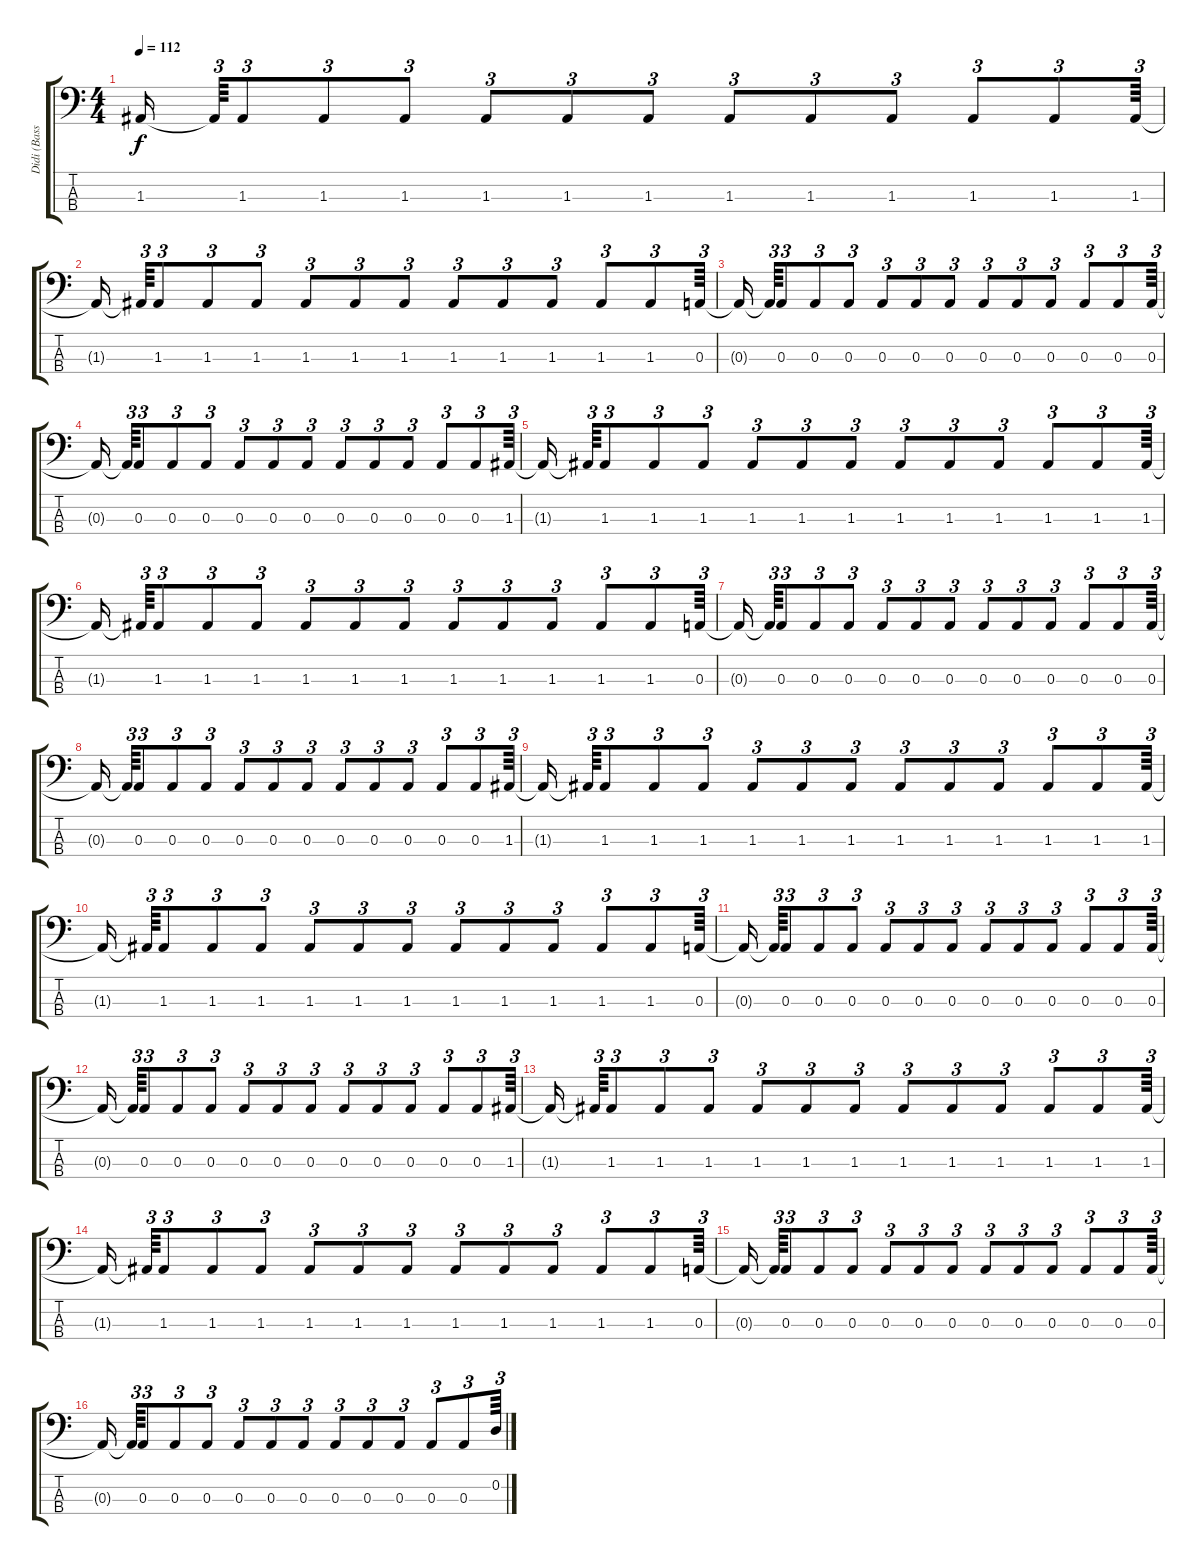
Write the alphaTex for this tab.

\track ("Didi (Bass)" "Didi (Bass") {instrument electricbassfinger}
\staff {score tabs}
\tuning (G2 D2 A1 E1) {hide}
\ts (4 4)
\tempo 112
\clef f4
\ks c
1.3{t}.16{dy f} 1.3{t}.64{tu (3 2)} 1.3.8{tu (3 2)} 1.3.8{tu (3 2)} 1.3.8{tu (3 2)} 1.3.8{tu (3 2)} 1.3.8{tu (3 2)} 1.3.8{tu (3 2)} 1.3.8{tu (3 2)} 1.3.8{tu (3 2)} 1.3.8{tu (3 2)} 1.3.8{tu (3 2)} 1.3.8{tu (3 2)} 1.3.64{tu (3 2)} |
1.3{t}.16 1.3{t}.64{tu (3 2)} 1.3.8{tu (3 2)} 1.3.8{tu (3 2)} 1.3.8{tu (3 2)} 1.3.8{tu (3 2)} 1.3.8{tu (3 2)} 1.3.8{tu (3 2)} 1.3.8{tu (3 2)} 1.3.8{tu (3 2)} 1.3.8{tu (3 2)} 1.3.8{tu (3 2)} 1.3.8{tu (3 2)} 0.3.64{tu (3 2)} |
0.3{t}.16 0.3{t}.64{tu (3 2)} 0.3.8{tu (3 2)} 0.3.8{tu (3 2)} 0.3.8{tu (3 2)} 0.3.8{tu (3 2)} 0.3.8{tu (3 2)} 0.3.8{tu (3 2)} 0.3.8{tu (3 2)} 0.3.8{tu (3 2)} 0.3.8{tu (3 2)} 0.3.8{tu (3 2)} 0.3.8{tu (3 2)} 0.3.64{tu (3 2)} |
0.3{t}.16 0.3{t}.64{tu (3 2)} 0.3.8{tu (3 2)} 0.3.8{tu (3 2)} 0.3.8{tu (3 2)} 0.3.8{tu (3 2)} 0.3.8{tu (3 2)} 0.3.8{tu (3 2)} 0.3.8{tu (3 2)} 0.3.8{tu (3 2)} 0.3.8{tu (3 2)} 0.3.8{tu (3 2)} 0.3.8{tu (3 2)} 1.3.64{tu (3 2)} |
1.3{t}.16 1.3{t}.64{tu (3 2)} 1.3.8{tu (3 2)} 1.3.8{tu (3 2)} 1.3.8{tu (3 2)} 1.3.8{tu (3 2)} 1.3.8{tu (3 2)} 1.3.8{tu (3 2)} 1.3.8{tu (3 2)} 1.3.8{tu (3 2)} 1.3.8{tu (3 2)} 1.3.8{tu (3 2)} 1.3.8{tu (3 2)} 1.3.64{tu (3 2)} |
1.3{t}.16 1.3{t}.64{tu (3 2)} 1.3.8{tu (3 2)} 1.3.8{tu (3 2)} 1.3.8{tu (3 2)} 1.3.8{tu (3 2)} 1.3.8{tu (3 2)} 1.3.8{tu (3 2)} 1.3.8{tu (3 2)} 1.3.8{tu (3 2)} 1.3.8{tu (3 2)} 1.3.8{tu (3 2)} 1.3.8{tu (3 2)} 0.3.64{tu (3 2)} |
0.3{t}.16 0.3{t}.64{tu (3 2)} 0.3.8{tu (3 2)} 0.3.8{tu (3 2)} 0.3.8{tu (3 2)} 0.3.8{tu (3 2)} 0.3.8{tu (3 2)} 0.3.8{tu (3 2)} 0.3.8{tu (3 2)} 0.3.8{tu (3 2)} 0.3.8{tu (3 2)} 0.3.8{tu (3 2)} 0.3.8{tu (3 2)} 0.3.64{tu (3 2)} |
0.3{t}.16 0.3{t}.64{tu (3 2)} 0.3.8{tu (3 2)} 0.3.8{tu (3 2)} 0.3.8{tu (3 2)} 0.3.8{tu (3 2)} 0.3.8{tu (3 2)} 0.3.8{tu (3 2)} 0.3.8{tu (3 2)} 0.3.8{tu (3 2)} 0.3.8{tu (3 2)} 0.3.8{tu (3 2)} 0.3.8{tu (3 2)} 1.3.64{tu (3 2)} |
1.3{t}.16 1.3{t}.64{tu (3 2)} 1.3.8{tu (3 2)} 1.3.8{tu (3 2)} 1.3.8{tu (3 2)} 1.3.8{tu (3 2)} 1.3.8{tu (3 2)} 1.3.8{tu (3 2)} 1.3.8{tu (3 2)} 1.3.8{tu (3 2)} 1.3.8{tu (3 2)} 1.3.8{tu (3 2)} 1.3.8{tu (3 2)} 1.3.64{tu (3 2)} |
1.3{t}.16 1.3{t}.64{tu (3 2)} 1.3.8{tu (3 2)} 1.3.8{tu (3 2)} 1.3.8{tu (3 2)} 1.3.8{tu (3 2)} 1.3.8{tu (3 2)} 1.3.8{tu (3 2)} 1.3.8{tu (3 2)} 1.3.8{tu (3 2)} 1.3.8{tu (3 2)} 1.3.8{tu (3 2)} 1.3.8{tu (3 2)} 0.3.64{tu (3 2)} |
0.3{t}.16 0.3{t}.64{tu (3 2)} 0.3.8{tu (3 2)} 0.3.8{tu (3 2)} 0.3.8{tu (3 2)} 0.3.8{tu (3 2)} 0.3.8{tu (3 2)} 0.3.8{tu (3 2)} 0.3.8{tu (3 2)} 0.3.8{tu (3 2)} 0.3.8{tu (3 2)} 0.3.8{tu (3 2)} 0.3.8{tu (3 2)} 0.3.64{tu (3 2)} |
0.3{t}.16 0.3{t}.64{tu (3 2)} 0.3.8{tu (3 2)} 0.3.8{tu (3 2)} 0.3.8{tu (3 2)} 0.3.8{tu (3 2)} 0.3.8{tu (3 2)} 0.3.8{tu (3 2)} 0.3.8{tu (3 2)} 0.3.8{tu (3 2)} 0.3.8{tu (3 2)} 0.3.8{tu (3 2)} 0.3.8{tu (3 2)} 1.3.64{tu (3 2)} |
1.3{t}.16 1.3{t}.64{tu (3 2)} 1.3.8{tu (3 2)} 1.3.8{tu (3 2)} 1.3.8{tu (3 2)} 1.3.8{tu (3 2)} 1.3.8{tu (3 2)} 1.3.8{tu (3 2)} 1.3.8{tu (3 2)} 1.3.8{tu (3 2)} 1.3.8{tu (3 2)} 1.3.8{tu (3 2)} 1.3.8{tu (3 2)} 1.3.64{tu (3 2)} |
1.3{t}.16 1.3{t}.64{tu (3 2)} 1.3.8{tu (3 2)} 1.3.8{tu (3 2)} 1.3.8{tu (3 2)} 1.3.8{tu (3 2)} 1.3.8{tu (3 2)} 1.3.8{tu (3 2)} 1.3.8{tu (3 2)} 1.3.8{tu (3 2)} 1.3.8{tu (3 2)} 1.3.8{tu (3 2)} 1.3.8{tu (3 2)} 0.3.64{tu (3 2)} |
0.3{t}.16 0.3{t}.64{tu (3 2)} 0.3.8{tu (3 2)} 0.3.8{tu (3 2)} 0.3.8{tu (3 2)} 0.3.8{tu (3 2)} 0.3.8{tu (3 2)} 0.3.8{tu (3 2)} 0.3.8{tu (3 2)} 0.3.8{tu (3 2)} 0.3.8{tu (3 2)} 0.3.8{tu (3 2)} 0.3.8{tu (3 2)} 0.3.64{tu (3 2)} |
0.3{t}.16 0.3{t}.64{tu (3 2)} 0.3.8{tu (3 2)} 0.3.8{tu (3 2)} 0.3.8{tu (3 2)} 0.3.8{tu (3 2)} 0.3.8{tu (3 2)} 0.3.8{tu (3 2)} 0.3.8{tu (3 2)} 0.3.8{tu (3 2)} 0.3.8{tu (3 2)} 0.3.8{tu (3 2)} 0.3.8{tu (3 2)} 0.2.64{tu (3 2)}
